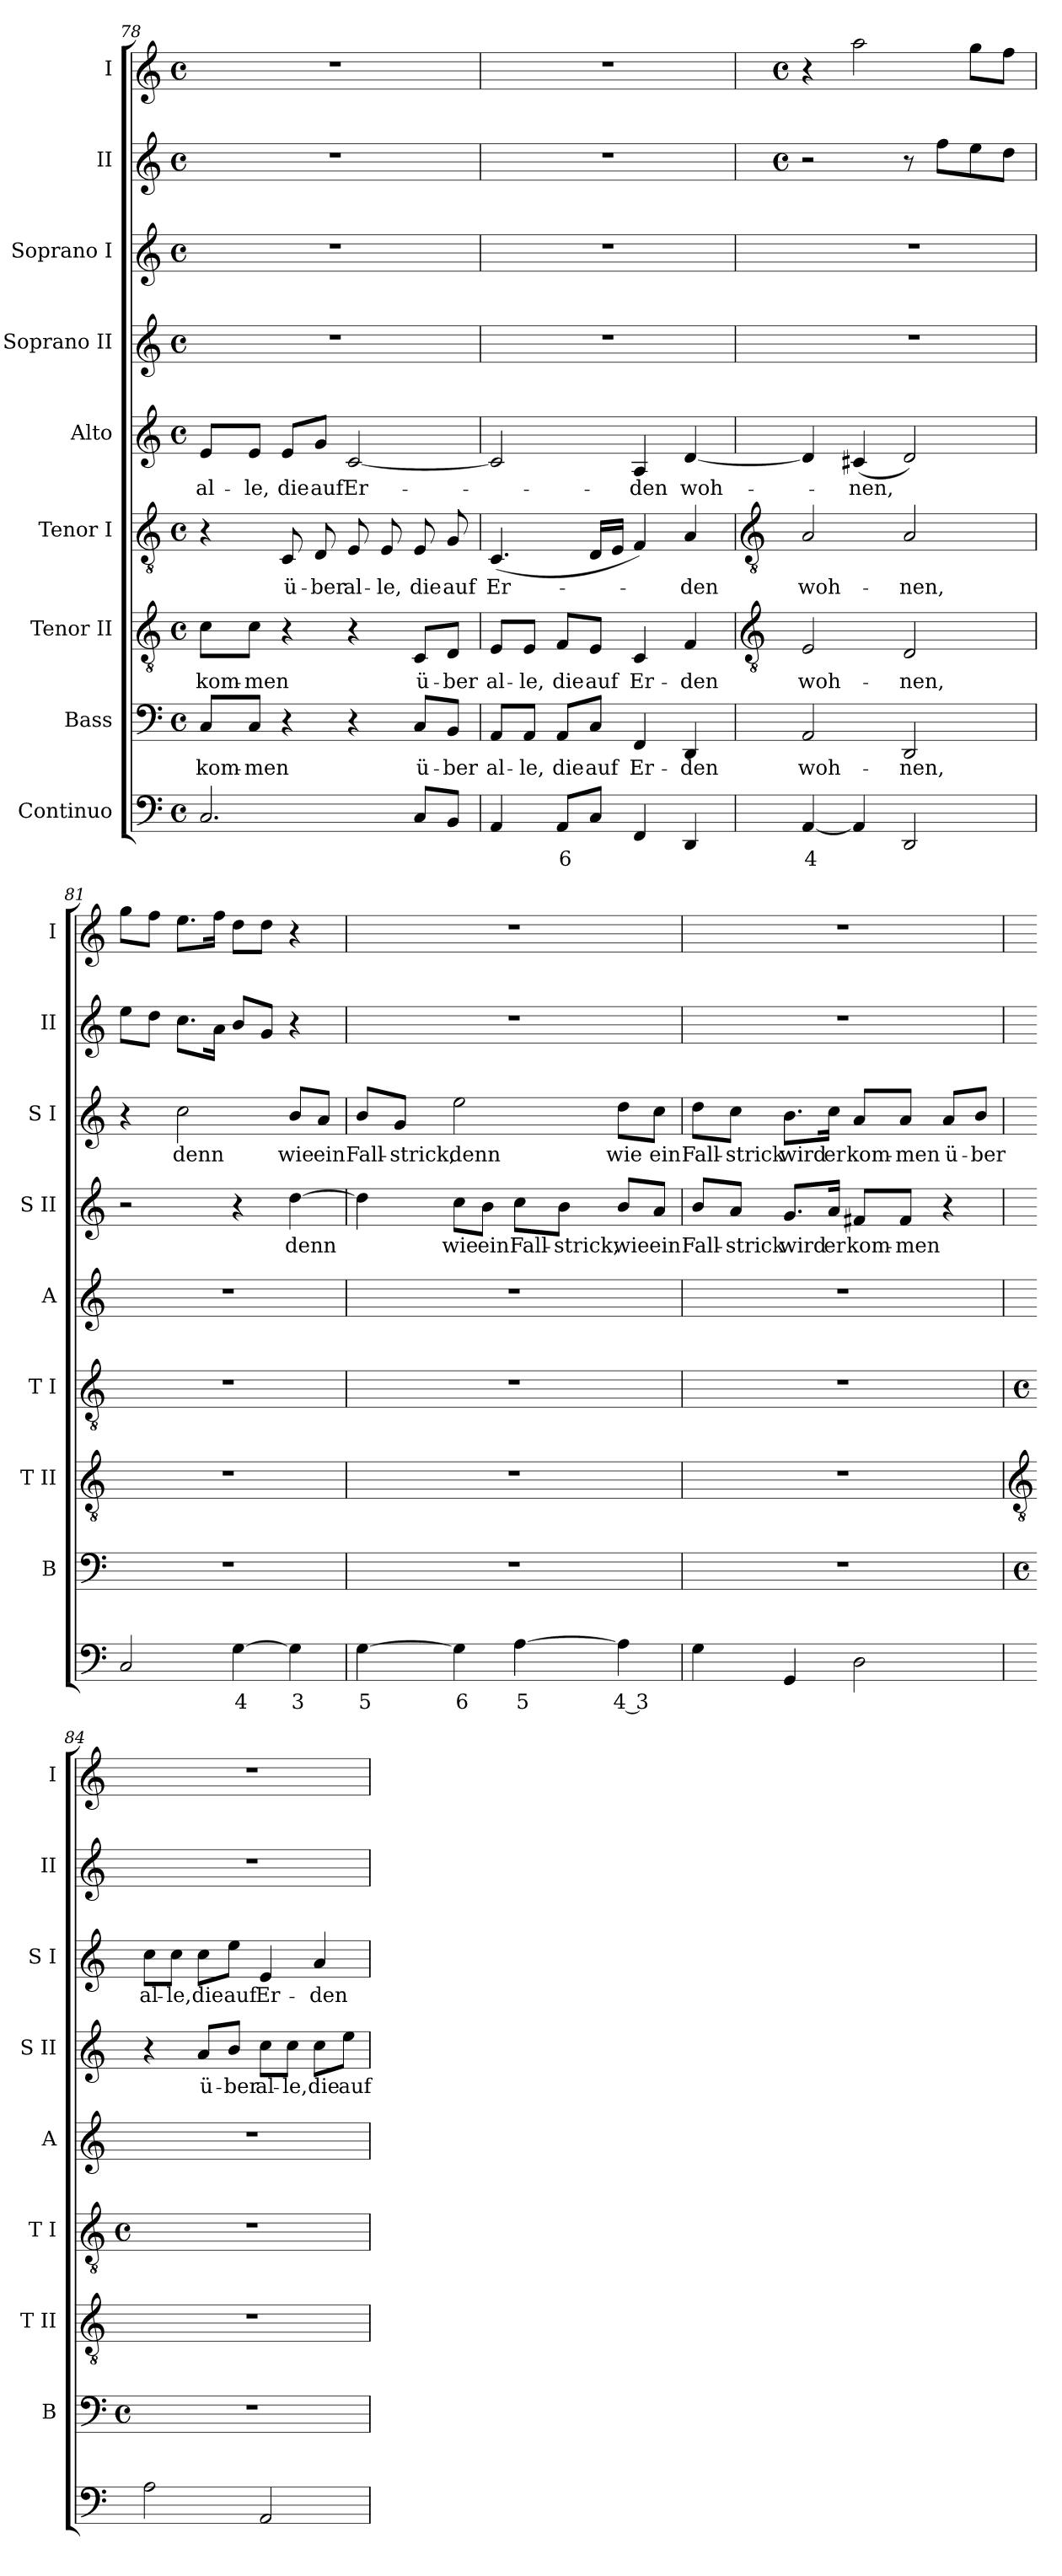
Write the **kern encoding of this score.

**kern	**text	**kern	**text	**kern	**text	**kern	**text	**kern	**text	**kern	**text	**kern	**text	**kern	**kern
*part9	*part9	*part8	*part8	*part7	*part7	*part6	*part6	*part5	*part5	*part4	*part4	*part3	*part3	*part2	*part1
*staff9	*staff9	*staff8	*staff8	*staff7	*staff7	*staff6	*staff6	*staff5	*staff5	*staff4	*staff4	*staff3	*staff3	*staff2	*staff1
*I"Continuo	*	*I"Bass	*	*I"Tenor II	*	*I"Tenor I	*	*I"Alto	*	*I"Soprano II	*	*I"Soprano I	*	*I"II	*I"I
*	*	*I'B	*	*I'T II	*	*I'T I	*	*I'A	*	*I'S II	*	*I'S I	*	*I'II	*I'I
*clefF4	*	*clefF4	*	*clefGv2	*	*clefGv2	*	*clefG2	*	*clefG2	*	*clefG2	*	*clefG2	*clefG2
*k[]	*	*k[]	*	*k[]	*	*k[]	*	*k[]	*	*k[]	*	*k[]	*	*k[]	*k[]
*C:	*	*C:	*	*C:	*	*C:	*	*C:	*	*C:	*	*C:	*	*C:	*C:
*M4/4	*	*M4/4	*	*M4/4	*	*M4/4	*	*M4/4	*	*M4/4	*	*M4/4	*	*M4/4	*M4/4
*met(c)	*	*met(c)	*	*met(c)	*	*met(c)	*	*met(c)	*	*met(c)	*	*met(c)	*	*met(c)	*met(c)
=78	=78	=78	=78	=78	=78	=78	=78	=78	=78	=78	=78	=78	=78	=78	=78
!	!	!	!LO:LY:b	!	!LO:LY:b	!	!	!	!LO:LY:b	!	!	!	!	!	!
2.C	.	8C/L	kom-	8c\L	kom-	4r	.	8e/L	al-	1r	.	1r	.	1r	1r
!	!	!	!LO:LY:b	!	!LO:LY:b	!	!	!	!LO:LY:b	!	!	!	!	!	!
.	.	8C/J	-men	8c\J	-men	.	.	8e/J	-le,	.	.	.	.	.	.
!	!	!	!	!	!	!	!LO:LY:b	!	!LO:LY:b	!	!	!	!	!	!
.	.	4r	.	4r	.	8C	ü-	8e/L	die	.	.	.	.	.	.
!	!	!	!	!	!	!	!LO:LY:b	!	!LO:LY:b	!	!	!	!	!	!
.	.	.	.	.	.	8D	-ber	8g/J	auf	.	.	.	.	.	.
!	!	!	!	!	!	!	!LO:LY:b	!	!LO:LY:b	!	!	!	!	!	!
.	.	4r	.	4r	.	8E	al-	[2c	Er-	.	.	.	.	.	.
!	!	!	!	!	!	!	!LO:LY:b	!	!	!	!	!	!	!	!
.	.	.	.	.	.	8E	-le,	.	.	.	.	.	.	.	.
!	!	!	!LO:LY:b	!	!LO:LY:b	!	!LO:LY:b	!	!	!	!	!	!	!	!
8CL	.	8C/L	ü-	8C/L	ü-	8E	die	.	.	.	.	.	.	.	.
!	!	!	!LO:LY:b	!	!LO:LY:b	!	!LO:LY:b	!	!	!	!	!	!	!	!
8BBJ	.	8BB/J	-ber	8D/J	-ber	8G	auf	.	.	.	.	.	.	.	.
=79	=79	=79	=79	=79	=79	=79	=79	=79	=79	=79	=79	=79	=79	=79	=79
!	!	!	!LO:LY:b	!	!LO:LY:b	!	!LO:LY:b	!	!	!	!	!	!	!	!
4AA	.	8AA/L	al-	8E/L	al-	(<4.C	Er-	2c]	.	1r	.	1r	.	1r	1r
!	!	!	!LO:LY:b	!	!LO:LY:b	!	!	!	!	!	!	!	!	!	!
.	.	8AA/J	-le,	8E/J	-le,	.	.	.	.	.	.	.	.	.	.
!	!LO:LY:b	!	!LO:LY:b	!	!LO:LY:b	!	!	!	!	!	!	!	!	!	!
8AAL	6	8AA/L	die	8F/L	die	.	.	.	.	.	.	.	.	.	.
!	!	!	!LO:LY:b	!	!LO:LY:b	!	!	!	!	!	!	!	!	!	!
8CJ	.	8C/J	auf	8E/J	auf	16DLL	.	.	.	.	.	.	.	.	.
.	.	.	.	.	.	16EJJ	.	.	.	.	.	.	.	.	.
!	!	!	!LO:LY:b	!	!LO:LY:b	!	!	!	!LO:LY:b	!	!	!	!	!	!
4FF	.	4FF	Er-	4C	Er-	4F)	.	4A	den	.	.	.	.	.	.
!	!	!	!LO:LY:b	!	!LO:LY:b	!	!LO:LY:b	!	!LO:LY:b	!	!	!	!	!	!
4DD	.	4DD	-den	4F	-den	4A	den	[4d	woh-	.	.	.	.	.	.
!!LO:LB:g=z
=80	=80	=80	=80	=80	=80	=80	=80	=80	=80	=80	=80	=80	=80	=80	=80
*	*	*	*	*clefGv2	*	*clefGv2	*	*	*	*	*	*	*	*	*
*	*	*	*	*	*	*	*	*	*	*	*	*	*	*k[]	*k[]
*	*	*	*	*	*	*	*	*	*	*	*	*	*	*C:	*C:
*	*	*	*	*	*	*	*	*	*	*	*	*	*	*M4/4	*M4/4
*	*	*	*	*	*	*	*	*	*	*	*	*	*	*met(c)	*met(c)
!	!LO:LY:b	!	!LO:LY:b	!	!LO:LY:b	!	!LO:LY:b	!	!	!	!	!	!	!	!
[4AA	4	2AA	woh-	2E	woh-	2A	woh-	4d]	.	1r	.	1r	.	2r	4r
!	!	!	!	!	!	!	!	!	!LO:LY:b	!	!	!	!	!	!
4AA]	.	.	.	.	.	.	.	(<4c#X	nen,	.	.	.	.	.	2aa
!	!	!	!LO:LY:b	!	!LO:LY:b	!	!LO:LY:b	!	!	!	!	!	!	!	!
2DD	.	2DD	-nen,	2D	-nen,	2A	-nen,	2d)	.	.	.	.	.	8r	.
.	.	.	.	.	.	.	.	.	.	.	.	.	.	8ffL	.
.	.	.	.	.	.	.	.	.	.	.	.	.	.	8ee	8ggL
.	.	.	.	.	.	.	.	.	.	.	.	.	.	8ddJ	8ffJ
=81	=81	=81	=81	=81	=81	=81	=81	=81	=81	=81	=81	=81	=81	=81	=81
2C	.	1r	.	1r	.	1r	.	1r	.	2r	.	4r	.	8eeL	8ggL
.	.	.	.	.	.	.	.	.	.	.	.	.	.	8ddJ	8ffJ
!	!	!	!	!	!	!	!	!	!	!	!	!	!LO:LY:b	!	!
.	.	.	.	.	.	.	.	.	.	.	.	2cc	denn	8.ccL	8.eeL
.	.	.	.	.	.	.	.	.	.	.	.	.	.	16aJ	16ffJ
!	!LO:LY:b	!	!	!	!	!	!	!	!	!	!	!	!	!	!
[4G	4	.	.	.	.	.	.	.	.	4r	.	.	.	8bL	8ddL
.	.	.	.	.	.	.	.	.	.	.	.	.	.	8gJ	8ddJ
!	!LO:LY:b	!	!	!	!	!	!	!	!	!	!LO:LY:b	!	!LO:LY:b	!	!
4G]	3	.	.	.	.	.	.	.	.	[4dd	denn	8b/L	wie	4r	4r
!	!	!	!	!	!	!	!	!	!	!	!	!	!LO:LY:b	!	!
.	.	.	.	.	.	.	.	.	.	.	.	8a/J	ein	.	.
=82	=82	=82	=82	=82	=82	=82	=82	=82	=82	=82	=82	=82	=82	=82	=82
!	!LO:LY:b	!	!	!	!	!	!	!	!	!	!	!	!LO:LY:b	!	!
[4G	5	1r	.	1r	.	1r	.	1r	.	4dd]	.	8b/L	Fall-	1r	1r
!	!	!	!	!	!	!	!	!	!	!	!	!	!LO:LY:b	!	!
.	.	.	.	.	.	.	.	.	.	.	.	8g/J	-strick,	.	.
!	!LO:LY:b	!	!	!	!	!	!	!	!	!	!LO:LY:b	!	!LO:LY:b	!	!
4G]	6	.	.	.	.	.	.	.	.	8cc\L	wie	2ee	denn	.	.
!	!	!	!	!	!	!	!	!	!	!	!LO:LY:b	!	!	!	!
.	.	.	.	.	.	.	.	.	.	8b\J	ein	.	.	.	.
!	!LO:LY:b	!	!	!	!	!	!	!	!	!	!LO:LY:b	!	!	!	!
[4A	5	.	.	.	.	.	.	.	.	8cc\L	Fall-	.	.	.	.
!	!	!	!	!	!	!	!	!	!	!	!LO:LY:b	!	!	!	!
.	.	.	.	.	.	.	.	.	.	8b\J	-strick,	.	.	.	.
!	!LO:LY:b	!	!	!	!	!	!	!	!	!	!LO:LY:b	!	!LO:LY:b	!	!
4A]	4 3	.	.	.	.	.	.	.	.	8b/L	wie	8dd\L	wie	.	.
!	!	!	!	!	!	!	!	!	!	!	!LO:LY:b	!	!LO:LY:b	!	!
.	.	.	.	.	.	.	.	.	.	8a/J	ein	8cc\J	ein	.	.
=83	=83	=83	=83	=83	=83	=83	=83	=83	=83	=83	=83	=83	=83	=83	=83
!	!	!	!	!	!	!	!	!	!	!	!LO:LY:b	!	!LO:LY:b	!	!
4G	.	1r	.	1r	.	1r	.	1r	.	8b/L	Fall-	8dd\L	Fall-	1r	1r
!	!	!	!	!	!	!	!	!	!	!	!LO:LY:b	!	!LO:LY:b	!	!
.	.	.	.	.	.	.	.	.	.	8a/J	-strick	8cc\J	-strick	.	.
!	!	!	!	!	!	!	!	!	!	!	!LO:LY:b	!	!LO:LY:b	!	!
4GG	.	.	.	.	.	.	.	.	.	8.g/L	wird	8.b\L	wird	.	.
!	!	!	!	!	!	!	!	!	!	!	!LO:LY:b	!	!LO:LY:b	!	!
.	.	.	.	.	.	.	.	.	.	16a/Jk	er	16cc\Jk	er	.	.
!	!	!	!	!	!	!	!	!	!	!	!LO:LY:b	!	!LO:LY:b	!	!
2D	.	.	.	.	.	.	.	.	.	8f#X/L	kom-	8a/L	kom-	.	.
!	!	!	!	!	!	!	!	!	!	!	!LO:LY:b	!	!LO:LY:b	!	!
.	.	.	.	.	.	.	.	.	.	8f#/J	-men	8a/J	-men	.	.
!	!	!	!	!	!	!	!	!	!	!	!	!	!LO:LY:b	!	!
.	.	.	.	.	.	.	.	.	.	4r	.	8a/L	ü-	.	.
!	!	!	!	!	!	!	!	!	!	!	!	!	!LO:LY:b	!	!
.	.	.	.	.	.	.	.	.	.	.	.	8b/J	-ber	.	.
!!LO:LB:g=z
=84	=84	=84	=84	=84	=84	=84	=84	=84	=84	=84	=84	=84	=84	=84	=84
*	*	*	*	*clefGv2	*	*	*	*	*	*	*	*	*	*	*
*	*	*M4/4	*	*	*	*M4/4	*	*	*	*	*	*	*	*	*
*	*	*met(c)	*	*	*	*met(c)	*	*	*	*	*	*	*	*	*
!	!	!	!	!	!	!	!	!	!	!	!	!	!LO:LY:b	!	!
2A	.	1r	.	1r	.	1r	.	1r	.	4r	.	8cc\L	al-	1r	1r
!	!	!	!	!	!	!	!	!	!	!	!	!	!LO:LY:b	!	!
.	.	.	.	.	.	.	.	.	.	.	.	8cc\J	-le,	.	.
!	!	!	!	!	!	!	!	!	!	!	!LO:LY:b	!	!LO:LY:b	!	!
.	.	.	.	.	.	.	.	.	.	8a/L	ü-	8cc\L	die	.	.
!	!	!	!	!	!	!	!	!	!	!	!LO:LY:b	!	!LO:LY:b	!	!
.	.	.	.	.	.	.	.	.	.	8b/J	-ber	8ee\J	auf	.	.
!	!	!	!	!	!	!	!	!	!	!	!LO:LY:b	!	!LO:LY:b	!	!
2AA	.	.	.	.	.	.	.	.	.	8cc\L	al-	4e	Er-	.	.
!	!	!	!	!	!	!	!	!	!	!	!LO:LY:b	!	!	!	!
.	.	.	.	.	.	.	.	.	.	8cc\J	-le,	.	.	.	.
!	!	!	!	!	!	!	!	!	!	!	!LO:LY:b	!	!LO:LY:b	!	!
.	.	.	.	.	.	.	.	.	.	8cc\L	die	4a	-den	.	.
!	!	!	!	!	!	!	!	!	!	!	!LO:LY:b	!	!	!	!
.	.	.	.	.	.	.	.	.	.	8ee\J	auf	.	.	.	.
=	=	=	=	=	=	=	=	=	=	=	=	=	=	=	=
*-	*-	*-	*-	*-	*-	*-	*-	*-	*-	*-	*-	*-	*-	*-	*-
